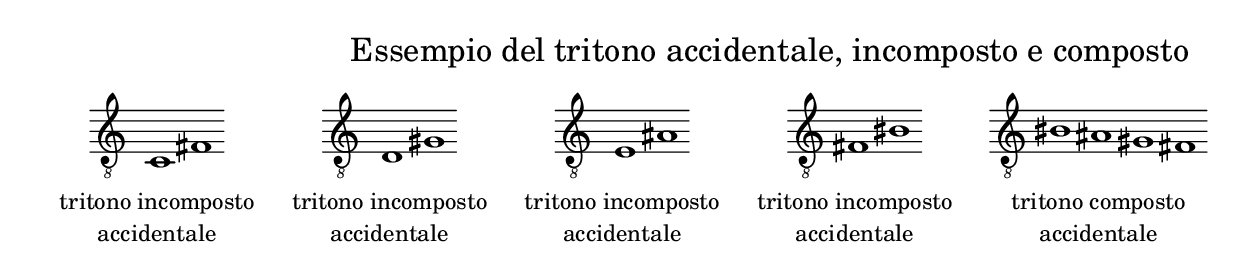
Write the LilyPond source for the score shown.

\version "2.22.2"

% Auto generated file

\header {
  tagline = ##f
}

dot = {
   \once \override Script.add-stem-support = ##f
   \once \override Script.toward-stem-shift = 0
   \once \override Script.skyline-horizontal-padding = 0
   \once \override Script.direction = 1
   \once \override Script.font-size = 1
}

\markup {
  \center-column {
    \line {
      \center-align
      \fontsize#3 { \concat { \normal-text "Essempio del tritono accidentale, incomposto e composto"} }
    }
    \null
    \line {
      \center-column {

        \line {
          \score {
            <<
              \new Staff \with { instrumentName = ""} {
                \override Staff.TimeSignature.stencil = ##f
                \override Staff.NoteHead.style = #'baroque
                \accidentalStyle Score.forget
                \cadenzaOn
                \clef "treble_8"
                \key c #`((0 . ,NATURAL) (1 . ,NATURAL) (2 . ,NATURAL)
                          (3 . ,NATURAL) (4 . ,NATURAL) (5 . ,NATURAL)
                          (6 . ,NATURAL))  c1  fis1 
                \cadenzaOff
              }
            >>
            \layout {
              \context {
                \Score
                \override SpacingSpanner.common-shortest-duration = #(ly:make-moment 1)
              }
            }
          }
        }
        \null
        \line {
          \left-align {  \normal-text "tritono incomposto" }
        }
        \line {
          \left-align {  \normal-text "accidentale" }
        }

      }
      \hspace #3 
      \center-column {

        \line {
          \score {
            <<
              \new Staff \with { instrumentName = ""} {
                \override Staff.TimeSignature.stencil = ##f
                \override Staff.NoteHead.style = #'baroque
                \accidentalStyle Score.forget
                \cadenzaOn
                \clef "treble_8"
                \key c #`((0 . ,NATURAL) (1 . ,NATURAL) (2 . ,NATURAL)
                          (3 . ,NATURAL) (4 . ,NATURAL) (5 . ,NATURAL)
                          (6 . ,NATURAL))  d1  gis1 
                \cadenzaOff
              }
            >>
            \layout {
              \context {
                \Score
                \override SpacingSpanner.common-shortest-duration = #(ly:make-moment 1)
              }
            }
          }
        }
        \null
        \line {
          \left-align {  \normal-text "tritono incomposto" }
        }
        \line {
          \left-align {  \normal-text "accidentale" }
        }

      }
      \hspace #3 
      \center-column {

        \line {
          \score {
            <<
              \new Staff \with { instrumentName = ""} {
                \override Staff.TimeSignature.stencil = ##f
                \override Staff.NoteHead.style = #'baroque
                \accidentalStyle Score.forget
                \cadenzaOn
                \clef "treble_8"
                \key c #`((0 . ,NATURAL) (1 . ,NATURAL) (2 . ,NATURAL)
                          (3 . ,NATURAL) (4 . ,NATURAL) (5 . ,NATURAL)
                          (6 . ,NATURAL))  e1  ais1 
                \cadenzaOff
              }
            >>
            \layout {
              \context {
                \Score
                \override SpacingSpanner.common-shortest-duration = #(ly:make-moment 1)
              }
            }
          }
        }
        \null
        \line {
          \left-align {  \normal-text "tritono incomposto" }
        }
        \line {
          \left-align {  \normal-text "accidentale" }
        }

      }
      \hspace #3 
      \center-column {

        \line {
          \score {
            <<
              \new Staff \with { instrumentName = ""} {
                \override Staff.TimeSignature.stencil = ##f
                \override Staff.NoteHead.style = #'baroque
                \accidentalStyle Score.forget
                \cadenzaOn
                \clef "treble_8"
                \key c #`((0 . ,NATURAL) (1 . ,NATURAL) (2 . ,NATURAL)
                          (3 . ,NATURAL) (4 . ,NATURAL) (5 . ,NATURAL)
                          (6 . ,NATURAL))  fis1  bis1 
                \cadenzaOff
              }
            >>
            \layout {
              \context {
                \Score
                \override SpacingSpanner.common-shortest-duration = #(ly:make-moment 1)
              }
            }
          }
        }
        \null
        \line {
          \left-align {  \normal-text "tritono incomposto" }
        }
        \line {
          \left-align {  \normal-text "accidentale" }
        }

      }
      \hspace #3 
      \center-column {

        \line {
          \score {
            <<
              \new Staff \with { instrumentName = ""} {
                \override Staff.TimeSignature.stencil = ##f
                \override Staff.NoteHead.style = #'baroque
                \accidentalStyle Score.forget
                \cadenzaOn
                \clef "treble_8"
                \key c #`((0 . ,NATURAL) (1 . ,NATURAL) (2 . ,NATURAL)
                          (3 . ,NATURAL) (4 . ,NATURAL) (5 . ,NATURAL)
                          (6 . ,NATURAL))  bis1  ais1  gis1  fis1 
                \cadenzaOff
              }
            >>
            \layout {
              \context {
                \Score
                \override SpacingSpanner.common-shortest-duration = #(ly:make-moment 1)
              }
            }
          }
        }
        \null
        \line {
          \left-align {  \normal-text "tritono composto" }
        }
        \line {
          \left-align {  \normal-text "accidentale" }
        }

      }
      \hspace #3 
      \center-column {

        \line {
          \score {
            <<
              \new Staff \with { instrumentName = ""} {
                \override Staff.TimeSignature.stencil = ##f
                \override Staff.NoteHead.style = #'baroque
                \accidentalStyle Score.forget
                \cadenzaOn
                \clef "treble_8"
                \key c #`((0 . ,NATURAL) (1 . ,NATURAL) (2 . ,NATURAL)
                          (3 . ,NATURAL) (4 . ,NATURAL) (5 . ,NATURAL)
                          (6 . ,NATURAL))  ges1  as1  bes1  c'1 
                \cadenzaOff
              }
            >>
            \layout {
              \context {
                \Score
                \override SpacingSpanner.common-shortest-duration = #(ly:make-moment 1)
              }
            }
          }
        }
        \null
        \line {
          \left-align {  \normal-text "tritono composto" }
        }
        \line {
          \left-align {  \normal-text "accidentale" }
        }

      }
      \hspace #3 

    }
  }
}